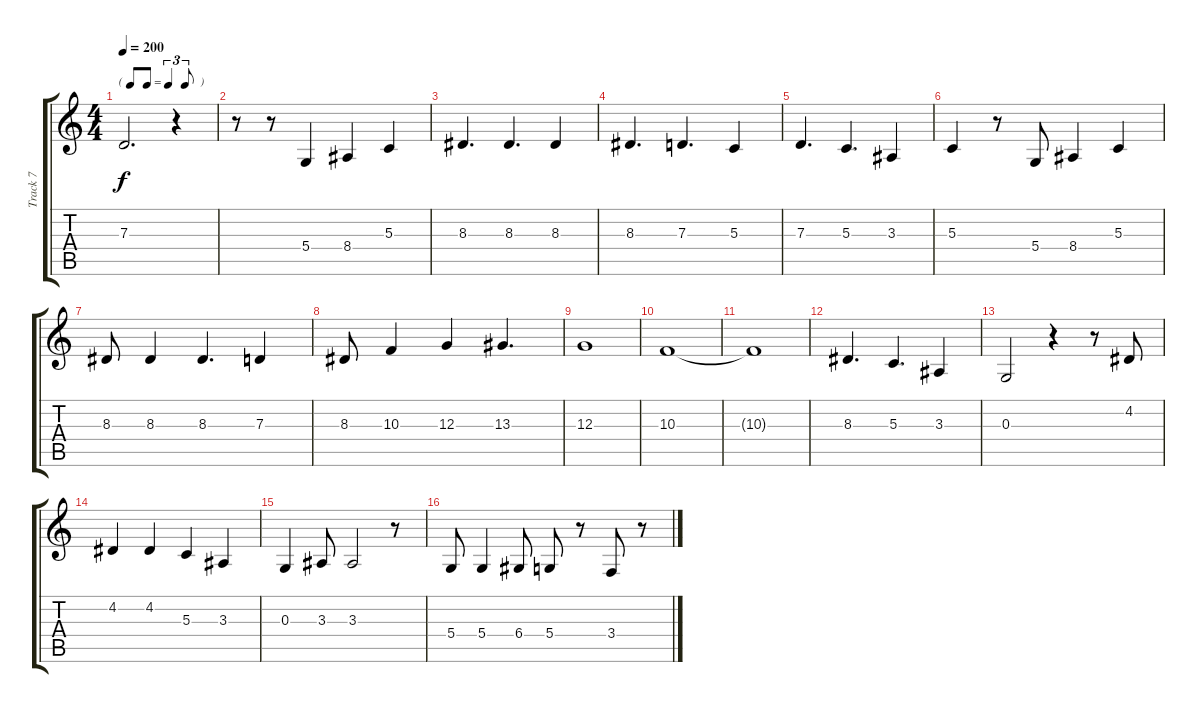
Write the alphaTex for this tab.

\track ("Track 7" "Track 7") {instrument trombone}
\staff {score tabs}
\tuning (E4 B3 G3 D3 A2 E2) {hide}
\ts (4 4)
\tf triplet8th
\tempo 200
\clef g2
\ks c
7.3.2{d dy f} r.4 |
r.8 r.8 5.4.4 8.4.4 5.3.4 |
8.3.4{d} 8.3.4{d} 8.3.4 |
8.3.4{d} 7.3.4{d} 5.3.4 |
7.3.4{d} 5.3.4{d} 3.3.4 |
5.3.4 r.8 5.4.8 8.4.4 5.3.4 |
8.3.8 8.3.4 8.3.4{d} 7.3.4 |
8.3.8 10.3.4 12.3.4 13.3.4{d} |
12.3.1 |
10.3.1 |
10.3{t}.1 |
8.3.4{d} 5.3.4{d} 3.3.4 |
0.3.2 r.4 r.8 4.2.8 |
4.2.4 4.2.4 5.3.4 3.3.4 |
0.3.4 3.3.8 3.3.2 r.8 |
5.4.8 5.4.4 6.4.8 5.4.8 r.8 3.4.8 r.8
